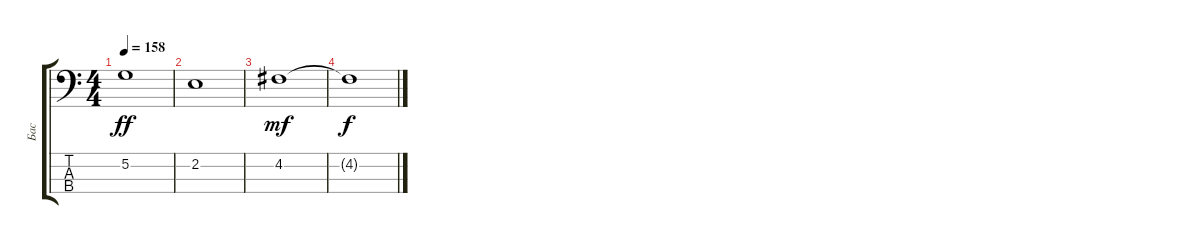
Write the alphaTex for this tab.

\track ("Бас" "Бас") {instrument electricbassfinger}
\staff {score tabs}
\tuning (G2 D2 A1 E1) {hide}
\ts (4 4)
\tempo 158
\clef f4
\ks c
5.2.1{dy ff} |
2.2.1 |
4.2.1{dy mf} |
4.2{t}.1{dy f}
